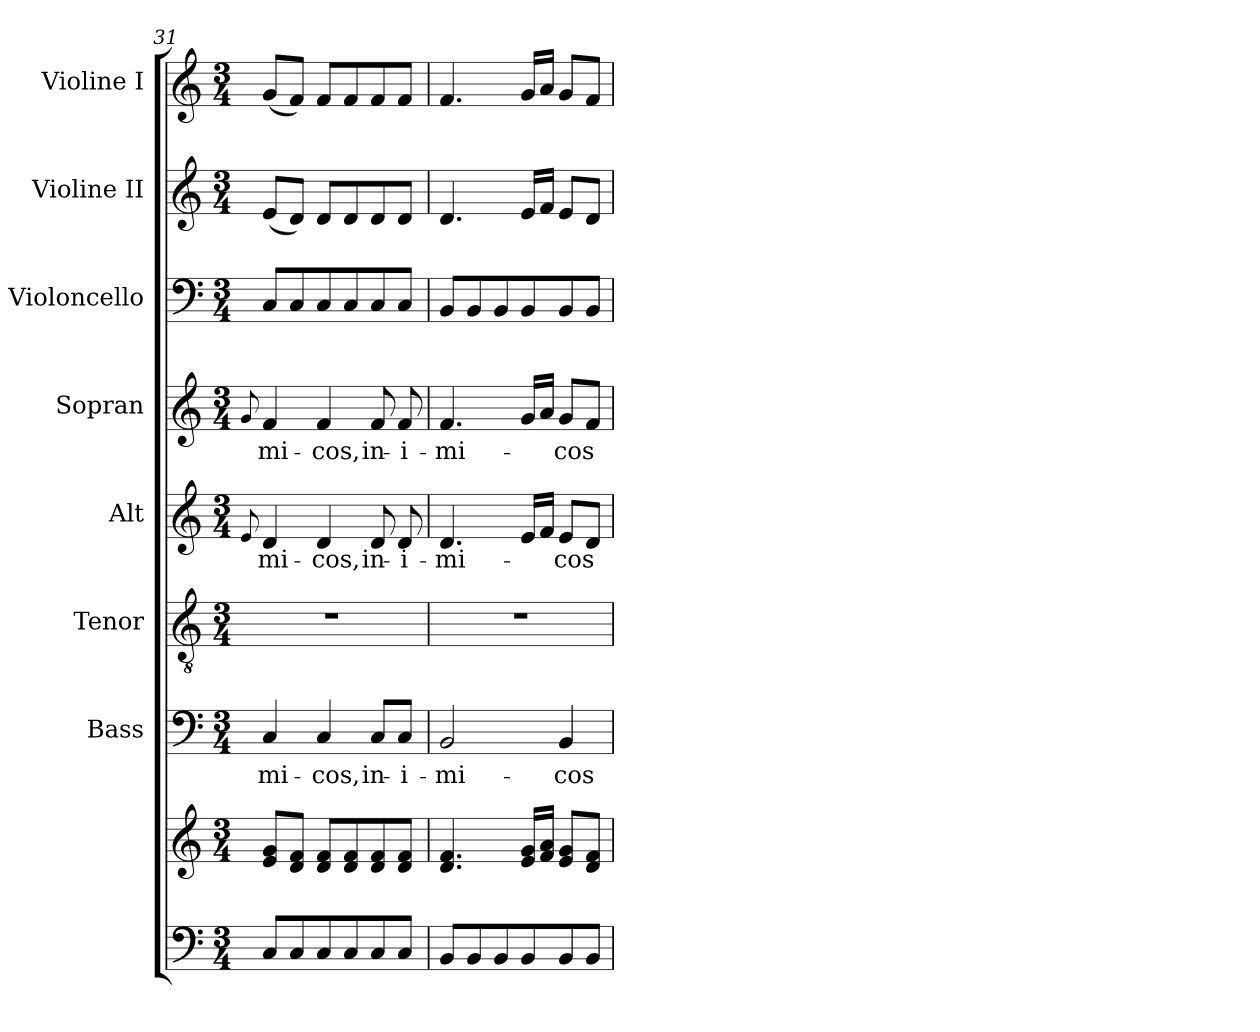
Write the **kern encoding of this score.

**kern	**kern	**kern	**text	**kern	**kern	**text	**kern	**text	**kern	**kern	**kern
*part8	*part8	*part7	*part7	*part6	*part5	*part5	*part4	*part4	*part3	*part2	*part1
*staff9	*staff8	*staff7	*staff7	*staff6	*staff5	*staff5	*staff4	*staff4	*staff3	*staff2	*staff1
*	*	*I"Bass	*	*I"Tenor	*I"Alt	*	*I"Sopran	*	*I"Violoncello	*I"Violine II	*I"Violine I
*	*	*I'B.	*	*I'T.	*I'A.	*	*I'S.	*	*I'Vc.	*I'Vl. II	*I'Vl. I
*clefF4	*clefG2	*clefF4	*	*clefGv2	*clefG2	*	*clefG2	*	*clefF4	*clefG2	*clefG2
*	*	*	*	*	*	*	*	*	*ITrd7c12	*	*
*k[]	*k[]	*k[]	*	*k[]	*k[]	*	*k[]	*	*k[]	*k[]	*k[]
*C:	*C:	*C:	*	*C:	*C:	*	*C:	*	*C:	*C:	*C:
*M3/4	*M3/4	*M3/4	*	*M3/4	*M3/4	*	*M3/4	*	*M3/4	*M3/4	*M3/4
=31	=31	=31	=31	=31	=31	=31	=31	=31	=31	=31	=31
.	.	.	.	.	8qqe/	.	8qqg/	.	.	.	.
!	!	!	!LO:LY:b	!	!	!LO:LY:b	!	!LO:LY:b	!	!	!
8C/L	8e/ 8g/L	4C/	-mi-	2.r	4d/	-mi-	4f/	-mi-	8CC/L	(<8e/L	(<8g/L
8C/	8d/ 8f/J	.	.	.	.	.	.	.	8CC/	8d/J)	8f/J)
!	!	!	!LO:LY:b	!	!	!LO:LY:b	!	!LO:LY:b	!	!	!
8C/	8d/ 8f/L	4C/	-cos,	.	4d/	-cos,	4f/	-cos,	8CC/	8d/L	8f/L
8C/	8d/ 8f/	.	.	.	.	.	.	.	8CC/	8d/	8f/
!	!	!	!LO:LY:b	!	!	!LO:LY:b	!	!LO:LY:b	!	!	!
8C/	8d/ 8f/	8C/L	in-	.	8d/	in-	8f/	in-	8CC/	8d/	8f/
!	!	!	!LO:LY:b	!	!	!LO:LY:b	!	!LO:LY:b	!	!	!
8C/J	8d/ 8f/J	8C/J	-i-	.	8d/	-i-	8f/	-i-	8CC/J	8d/J	8f/J
!!LO:PB:g=z
=32	=32	=32	=32	=32	=32	=32	=32	=32	=32	=32	=32
!	!	!	!LO:LY:b	!	!	!LO:LY:b	!	!LO:LY:b	!	!	!
8BB/L	4.d/ 4.f/	2BB/	-mi-	2.r	4.d/	-mi-	4.f/	-mi-	8BBB/L	4.d/	4.f/
8BB/	.	.	.	.	.	.	.	.	8BBB/	.	.
8BB/	.	.	.	.	.	.	.	.	8BBB/	.	.
8BB/	16e/ 16g/LL	.	.	.	16e/LL	.	16g/LL	.	8BBB/	16e/LL	16g/LL
.	16f/ 16a/JJ	.	.	.	16f/JJ	.	16a/JJ	.	.	16f/JJ	16a/JJ
!	!	!	!LO:LY:b	!	!	!LO:LY:b	!	!LO:LY:b	!	!	!
8BB/	8e/ 8g/L	4BB/	-cos	.	8e/L	-cos	8g/L	-cos	8BBB/	8e/L	8g/L
8BB/J	8d/ 8f/J	.	.	.	8d/J	.	8f/J	.	8BBB/J	8d/J	8f/J
=	=	=	=	=	=	=	=	=	=	=	=
*-	*-	*-	*-	*-	*-	*-	*-	*-	*-	*-	*-
